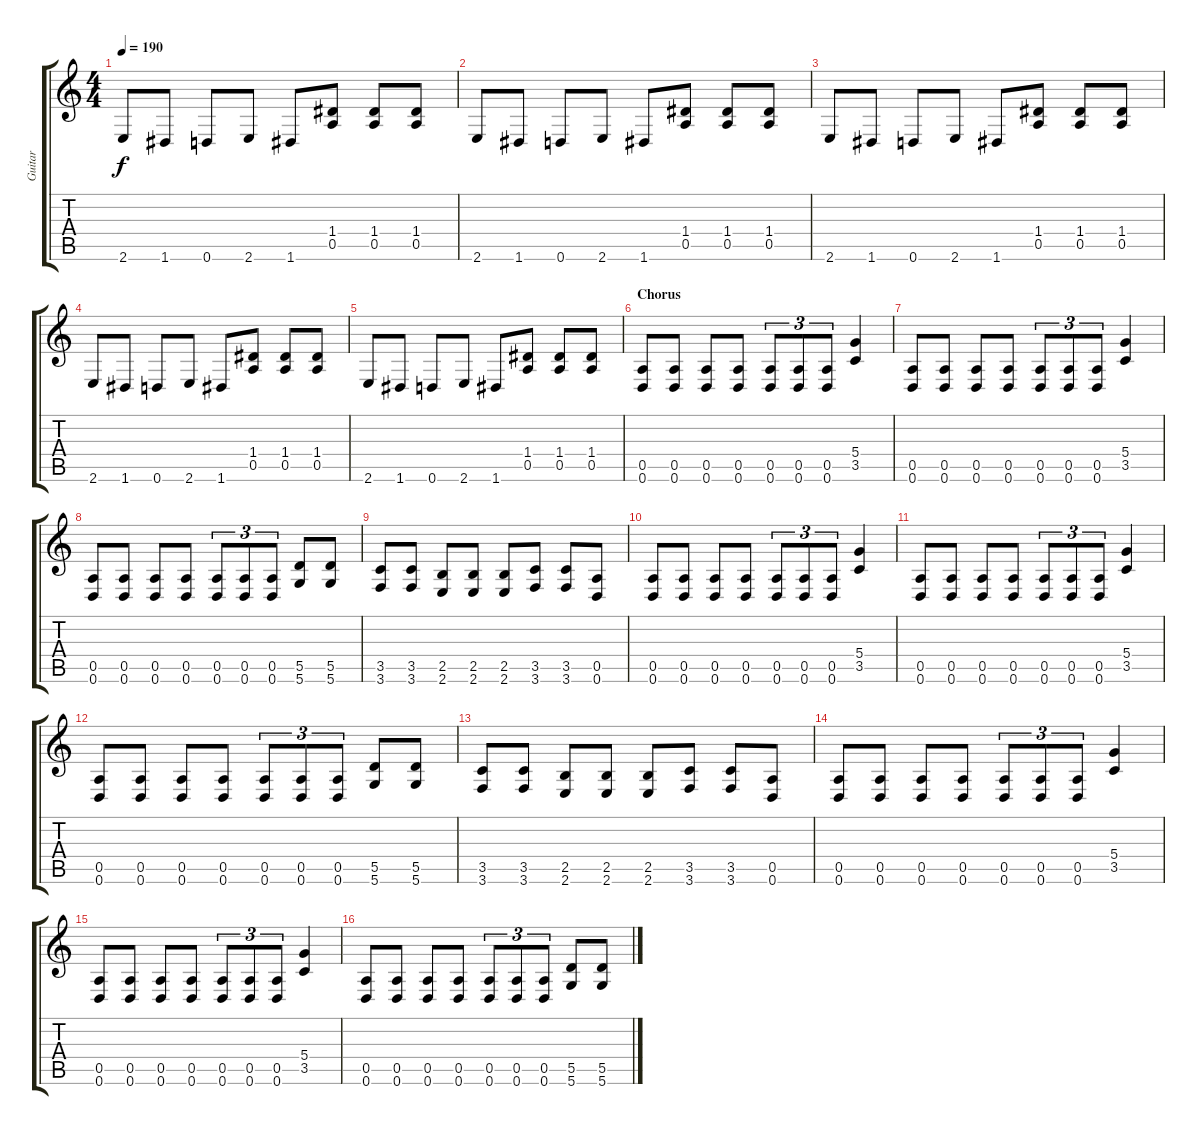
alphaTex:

\track ("Guitar" "Guitar") {instrument distortionguitar}
\staff {score tabs}
\tuning (E4 B3 G3 D3 A2 D2) {hide}
\ts (4 4)
\tempo 190
\clef g2
\ks c
2.6.8{dy f} 1.6.8 0.6.8 2.6.8 1.6.8 (1.4 0.5).8 (1.4 0.5).8 (1.4 0.5).8 |
2.6.8 1.6.8 0.6.8 2.6.8 1.6.8 (1.4 0.5).8 (1.4 0.5).8 (1.4 0.5).8 |
2.6.8 1.6.8 0.6.8 2.6.8 1.6.8 (1.4 0.5).8 (1.4 0.5).8 (1.4 0.5).8 |
2.6.8 1.6.8 0.6.8 2.6.8 1.6.8 (1.4 0.5).8 (1.4 0.5).8 (1.4 0.5).8 |
2.6.8 1.6.8 0.6.8 2.6.8 1.6.8 (1.4 0.5).8 (1.4 0.5).8 (1.4 0.5).8 |
\section ("" "Chorus")
(0.5 0.6).8 (0.5 0.6).8 (0.5 0.6).8 (0.5 0.6).8 (0.5 0.6).8{tu (3 2)} (0.5 0.6).8{tu (3 2)} (0.5 0.6).8{tu (3 2)} (5.4 3.5).4 |
(0.5 0.6).8 (0.5 0.6).8 (0.5 0.6).8 (0.5 0.6).8 (0.5 0.6).8{tu (3 2)} (0.5 0.6).8{tu (3 2)} (0.5 0.6).8{tu (3 2)} (5.4 3.5).4 |
(0.5 0.6).8 (0.5 0.6).8 (0.5 0.6).8 (0.5 0.6).8 (0.5 0.6).8{tu (3 2)} (0.5 0.6).8{tu (3 2)} (0.5 0.6).8{tu (3 2)} (5.5 5.6).8 (5.5 5.6).8 |
(3.5 3.6).8 (3.5 3.6).8 (2.5 2.6).8 (2.5 2.6).8 (2.5 2.6).8 (3.5 3.6).8 (3.5 3.6).8 (0.5 0.6).8 |
(0.5 0.6).8 (0.5 0.6).8 (0.5 0.6).8 (0.5 0.6).8 (0.5 0.6).8{tu (3 2)} (0.5 0.6).8{tu (3 2)} (0.5 0.6).8{tu (3 2)} (5.4 3.5).4 |
(0.5 0.6).8 (0.5 0.6).8 (0.5 0.6).8 (0.5 0.6).8 (0.5 0.6).8{tu (3 2)} (0.5 0.6).8{tu (3 2)} (0.5 0.6).8{tu (3 2)} (5.4 3.5).4 |
(0.5 0.6).8 (0.5 0.6).8 (0.5 0.6).8 (0.5 0.6).8 (0.5 0.6).8{tu (3 2)} (0.5 0.6).8{tu (3 2)} (0.5 0.6).8{tu (3 2)} (5.5 5.6).8 (5.5 5.6).8 |
(3.5 3.6).8 (3.5 3.6).8 (2.5 2.6).8 (2.5 2.6).8 (2.5 2.6).8 (3.5 3.6).8 (3.5 3.6).8 (0.5 0.6).8 |
(0.5 0.6).8 (0.5 0.6).8 (0.5 0.6).8 (0.5 0.6).8 (0.5 0.6).8{tu (3 2)} (0.5 0.6).8{tu (3 2)} (0.5 0.6).8{tu (3 2)} (5.4 3.5).4 |
(0.5 0.6).8 (0.5 0.6).8 (0.5 0.6).8 (0.5 0.6).8 (0.5 0.6).8{tu (3 2)} (0.5 0.6).8{tu (3 2)} (0.5 0.6).8{tu (3 2)} (5.4 3.5).4 |
(0.5 0.6).8 (0.5 0.6).8 (0.5 0.6).8 (0.5 0.6).8 (0.5 0.6).8{tu (3 2)} (0.5 0.6).8{tu (3 2)} (0.5 0.6).8{tu (3 2)} (5.5 5.6).8 (5.5 5.6).8
